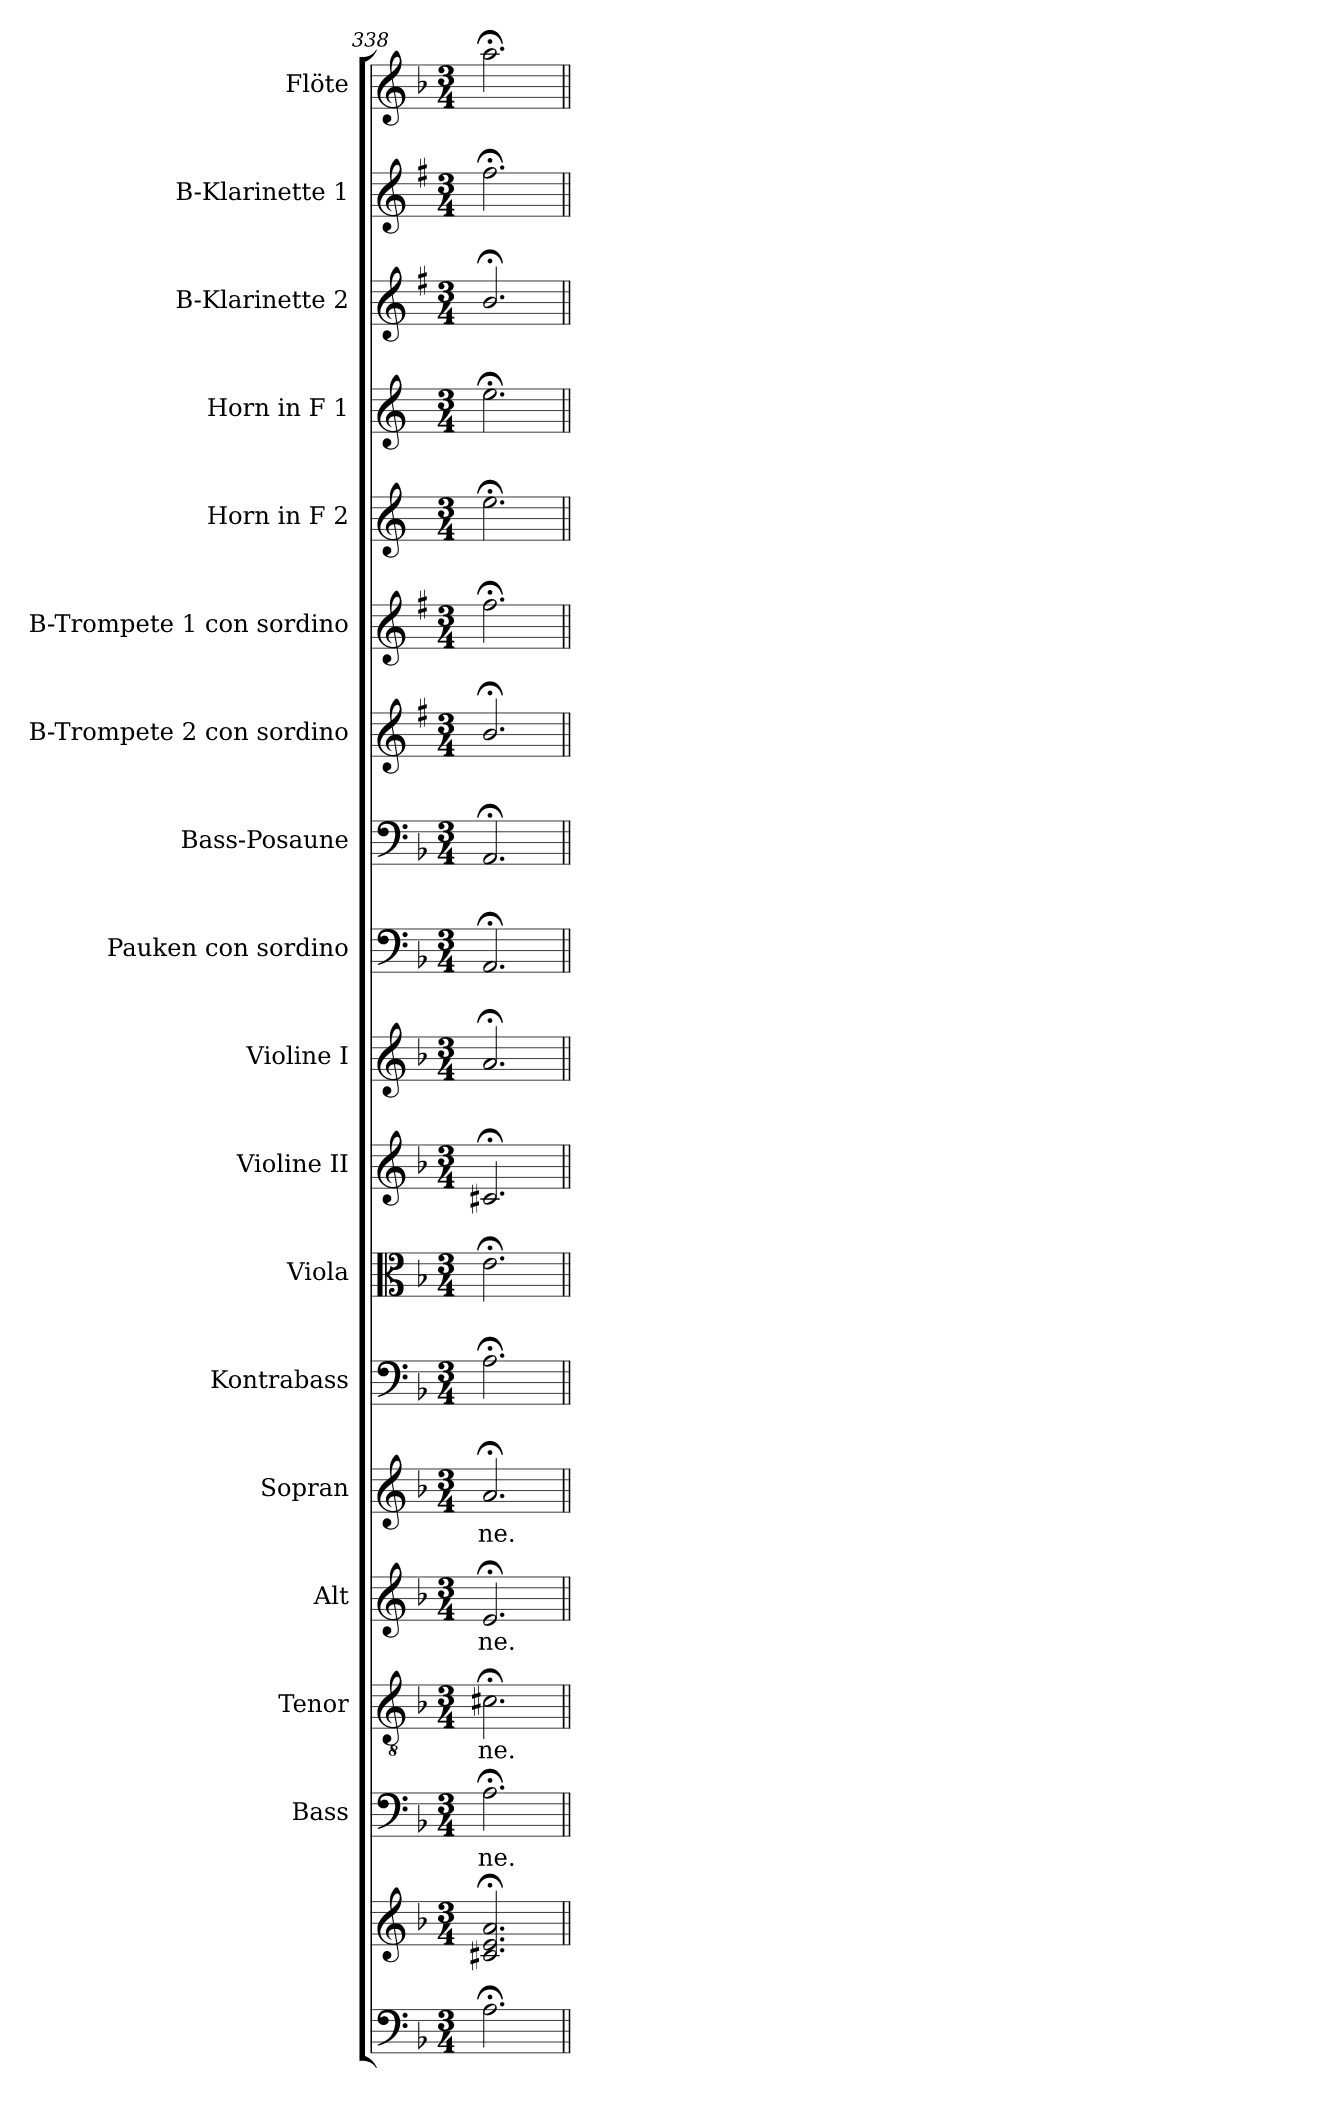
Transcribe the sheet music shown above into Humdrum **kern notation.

**kern	**kern	**kern	**text	**kern	**text	**kern	**text	**kern	**text	**kern	**kern	**kern	**kern	**kern	**kern	**kern	**kern	**kern	**kern	**kern	**kern	**kern
*part18	*part18	*part17	*part17	*part16	*part16	*part15	*part15	*part14	*part14	*part13	*part12	*part11	*part10	*part9	*part8	*part7	*part6	*part5	*part4	*part3	*part2	*part1
*staff19	*staff18	*staff17	*staff17	*staff16	*staff16	*staff15	*staff15	*staff14	*staff14	*staff13	*staff12	*staff11	*staff10	*staff9	*staff8	*staff7	*staff6	*staff5	*staff4	*staff3	*staff2	*staff1
*	*	*I"Bass	*	*I"Tenor	*	*I"Alt	*	*I"Sopran	*	*I"Kontrabass	*I"Viola	*I"Violine II	*I"Violine I	*I"Pauken con sordino	*I"Bass-Posaune	*I"B-Trompete 2 con sordino	*I"B-Trompete 1 con sordino	*I"Horn in F 2	*I"Horn in F 1	*I"B-Klarinette 2	*I"B-Klarinette 1	*I"Flöte
*	*	*I'B.	*	*I'T.	*	*I'A.	*	*I'S.	*	*I'Kb.	*I'Vla.	*I'Vl. II	*I'Vl. I	*I'Pk.	*I'B. Pos.	*I'B Trp. 2	*I'B Trp. 1	*	*	*I'B Kl. 2	*I'B Kl. 1	*I'Fl.
*clefF4	*clefG2	*clefF4	*	*clefGv2	*	*clefG2	*	*clefG2	*	*clefF4	*clefC3	*clefG2	*clefG2	*clefF4	*clefF4	*clefG2	*clefG2	*clefG2	*clefG2	*clefG2	*clefG2	*clefG2
*	*	*	*	*	*	*	*	*	*	*ITrd7c12	*	*	*	*	*	*ITrd1c2	*ITrd1c2	*ITrd4c7	*ITrd4c7	*ITrd1c2	*ITrd1c2	*
*k[b-]	*k[b-]	*k[b-]	*	*k[b-]	*	*k[b-]	*	*k[b-]	*	*k[b-]	*k[b-]	*k[b-]	*k[b-]	*k[b-]	*k[b-]	*k[b-]	*k[b-]	*k[b-]	*k[b-]	*k[b-]	*k[b-]	*k[b-]
*F:	*F:	*F:	*	*F:	*	*F:	*	*F:	*	*F:	*F:	*F:	*F:	*F:	*F:	*F:	*F:	*F:	*F:	*F:	*F:	*F:
*M3/4	*M3/4	*M3/4	*	*M3/4	*	*M3/4	*	*M3/4	*	*M3/4	*M3/4	*M3/4	*M3/4	*M3/4	*M3/4	*M3/4	*M3/4	*M3/4	*M3/4	*M3/4	*M3/4	*M3/4
=338	=338	=338	=338	=338	=338	=338	=338	=338	=338	=338	=338	=338	=338	=338	=338	=338	=338	=338	=338	=338	=338	=338
!	!	!	!LO:LY:b	!	!LO:LY:b	!	!LO:LY:b	!	!LO:LY:b	!	!	!	!	!	!	!	!	!	!	!	!	!
2.A;<\	2.c#X/;< 2.e/;< 2.a/;<	2.A;<\	-ne.	2.c#X;<\	-ne.	2.e;</	-ne.	2.a;</	-ne.	2.AA;<\	2.e;<\	2.c#X;</	2.a;</	2.AA;</	2.AA;</	2.a;</	2.ee;<\	2.a;<\	2.a;<\	2.a;</	2.ee;<\	2.aa;<\
=||	=||	=||	=||	=||	=||	=||	=||	=||	=||	=||	=||	=||	=||	=||	=||	=||	=||	=||	=||	=||	=||	=||
*-	*-	*-	*-	*-	*-	*-	*-	*-	*-	*-	*-	*-	*-	*-	*-	*-	*-	*-	*-	*-	*-	*-
